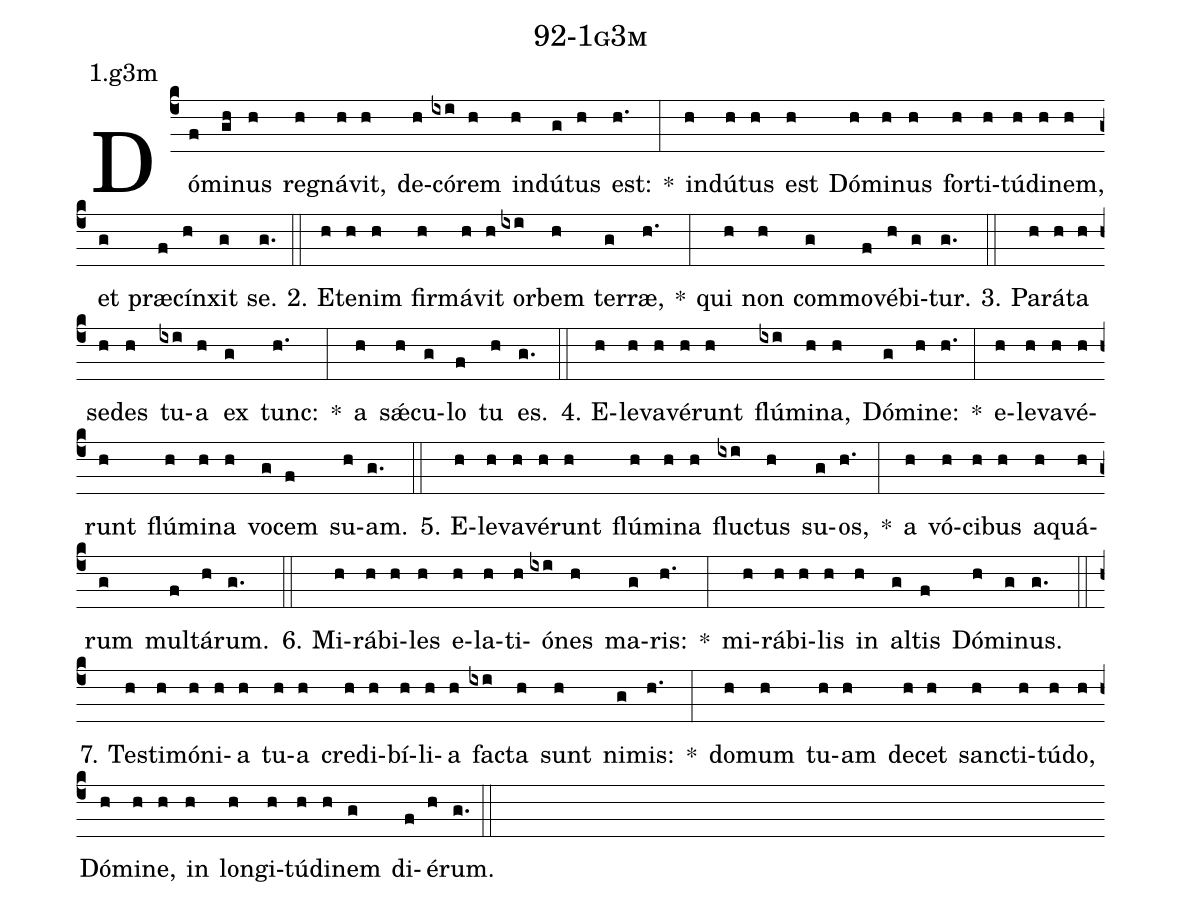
name: 92-1g3m;
annotation: 1.g3m;
%%
(c4)Dó(f)mi(gh)nus(h) re(h)gná(h)vit,(h) de(h)có(ixi)rem(h) ind(h)ú(g)tus(h) est:(h.) *(:) ind(h)ú(h)tus(h) est(h) Dó(h)mi(h)nus(h) for(h)ti(h)tú(h)di(h)nem,(h) et(g) præ(f)cín(h)xit(g) se.(g.) (::)
2. Et(h)e(h)nim(h) fir(h)má(h)vit(h) or(ixi)bem(h) ter(g)ræ,(h.) *(:) qui(h) non(h) com(g)mo(f)vé(h)bi(g)tur.(g.) (::)
3. Pa(h)rá(h)ta(h) se(h)des(h) tu(ixi)a(h) ex(g) tunc:(h.) *(:) a(h) sǽ(h)cu(g)lo(f) tu(h) es.(g.) (::)
4. E(h)le(h)va(h)vé(h)runt(h) flú(ixi)mi(h)na,(h) Dó(g)mi(h)ne:(h.) *(:) e(h)le(h)va(h)vé(h)runt(h) flú(h)mi(h)na(h) vo(g)cem(f) su(h)am.(g.) (::)
5. E(h)le(h)va(h)vé(h)runt(h) flú(h)mi(h)na(h) fluc(ixi)tus(h) su(g)os,(h.) *(:) a(h) vó(h)ci(h)bus(h) a(h)quá(h)rum(g) mul(f)tá(h)rum.(g.) (::)
6. Mi(h)rá(h)bi(h)les(h) e(h)la(h)ti(h)ó(ixi)nes(h) ma(g)ris:(h.) *(:) mi(h)rá(h)bi(h)lis(h) in(h) al(g)tis(f) Dó(h)mi(g)nus.(g.) (::)
7. Tes(h)ti(h)mó(h)ni(h)a(h) tu(h)a(h) cre(h)di(h)bí(h)li(h)a(h) fac(ixi)ta(h) sunt(h) ni(g)mis:(h.) *(:) do(h)mum(h) tu(h)am(h) de(h)cet(h) sanc(h)ti(h)tú(h)do,(h) Dó(h)mi(h)ne,(h) in(h) lon(h)gi(h)tú(h)di(h)nem(g) di(f)é(h)rum.(g.) (::)
